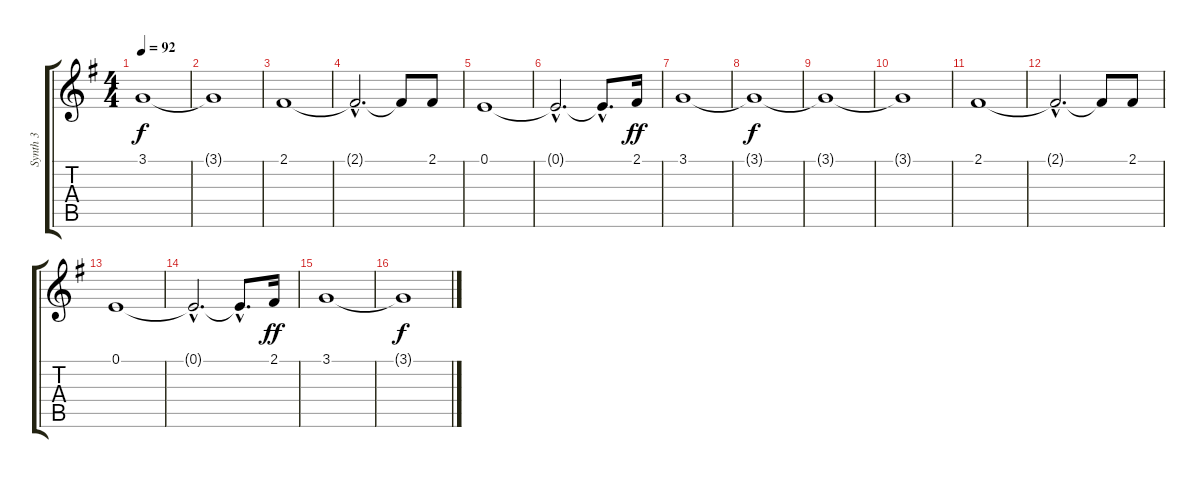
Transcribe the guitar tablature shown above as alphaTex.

\track ("Synth 3" "Synth 3") {instrument pad7halo}
\staff {score tabs}
\tuning (E4 B3 G3 D3 A2 E2) {hide}
\ts (4 4)
\tempo 92
\clef g2
\ks g
3.1{t}.1{dy f} |
3.1{t}.1 |
2.1.1 |
2.1{hac t}.2{d} 2.1{t}.8 2.1.8 |
0.1.1 |
0.1{hac t}.2{d} 0.1{hac t}.8{d} 2.1.16{dy ff} |
3.1.1 |
3.1{t}.1{dy f} |
3.1{t}.1 |
3.1{t}.1 |
2.1.1 |
2.1{hac t}.2{d} 2.1{t}.8 2.1.8 |
0.1.1 |
0.1{hac t}.2{d} 0.1{hac t}.8{d} 2.1.16{dy ff} |
3.1.1 |
3.1{t}.1{dy f}
